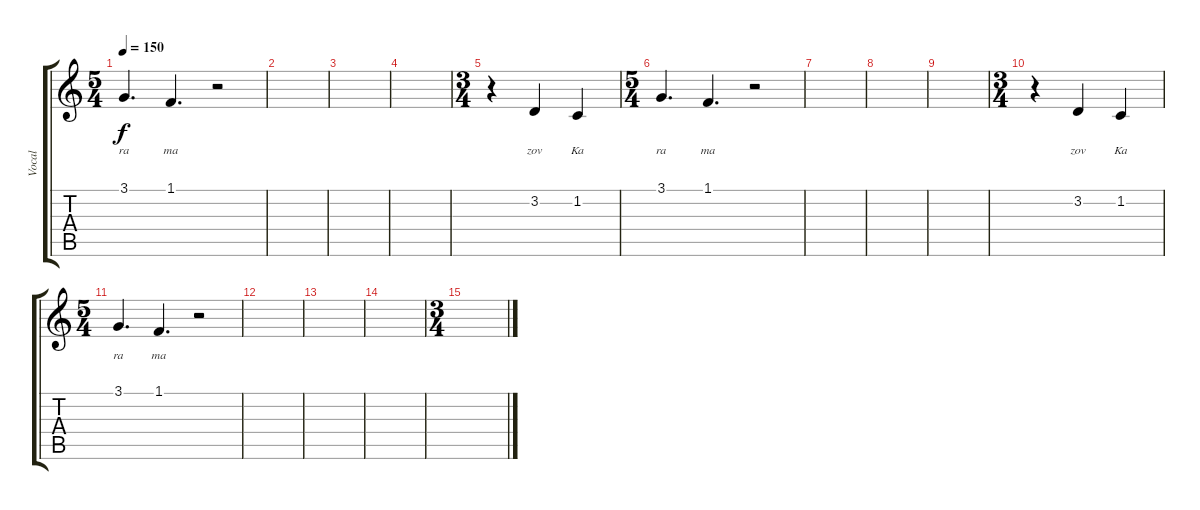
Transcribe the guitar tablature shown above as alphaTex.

\track ("Vocal" "Vocal") {instrument acousticgrandpiano}
\staff {score tabs}
\tuning (E4 B3 G3 D3 A2 E2) {hide}
\ts (5 4)
\tempo 150
\clef g2
\ks c
3.1.4{d lyrics (0 "ra") lyrics (1 "") lyrics (2 "") lyrics (3 "") lyrics (4 "") dy f} 1.1.4{d lyrics (0 "ma") lyrics (1 "") lyrics (2 "") lyrics (3 "") lyrics (4 "")} r.2 |
|
|
|
\ts (3 4)
r.4 3.2.4{lyrics (0 "zov") lyrics (1 "") lyrics (2 "") lyrics (3 "") lyrics (4 "")} 1.2.4{lyrics (0 "Ka") lyrics (1 "") lyrics (2 "") lyrics (3 "") lyrics (4 "")} |
\ts (5 4)
3.1.4{d lyrics (0 "ra") lyrics (1 "") lyrics (2 "") lyrics (3 "") lyrics (4 "")} 1.1.4{d lyrics (0 "ma") lyrics (1 "") lyrics (2 "") lyrics (3 "") lyrics (4 "")} r.2 |
|
|
|
\ts (3 4)
r.4 3.2.4{lyrics (0 "zov") lyrics (1 "") lyrics (2 "") lyrics (3 "") lyrics (4 "")} 1.2.4{lyrics (0 "Ka") lyrics (1 "") lyrics (2 "") lyrics (3 "") lyrics (4 "")} |
\ts (5 4)
3.1.4{d lyrics (0 "ra") lyrics (1 "") lyrics (2 "") lyrics (3 "") lyrics (4 "")} 1.1.4{d lyrics (0 "ma") lyrics (1 "") lyrics (2 "") lyrics (3 "") lyrics (4 "")} r.2 |
|
|
|
\ts (3 4)
